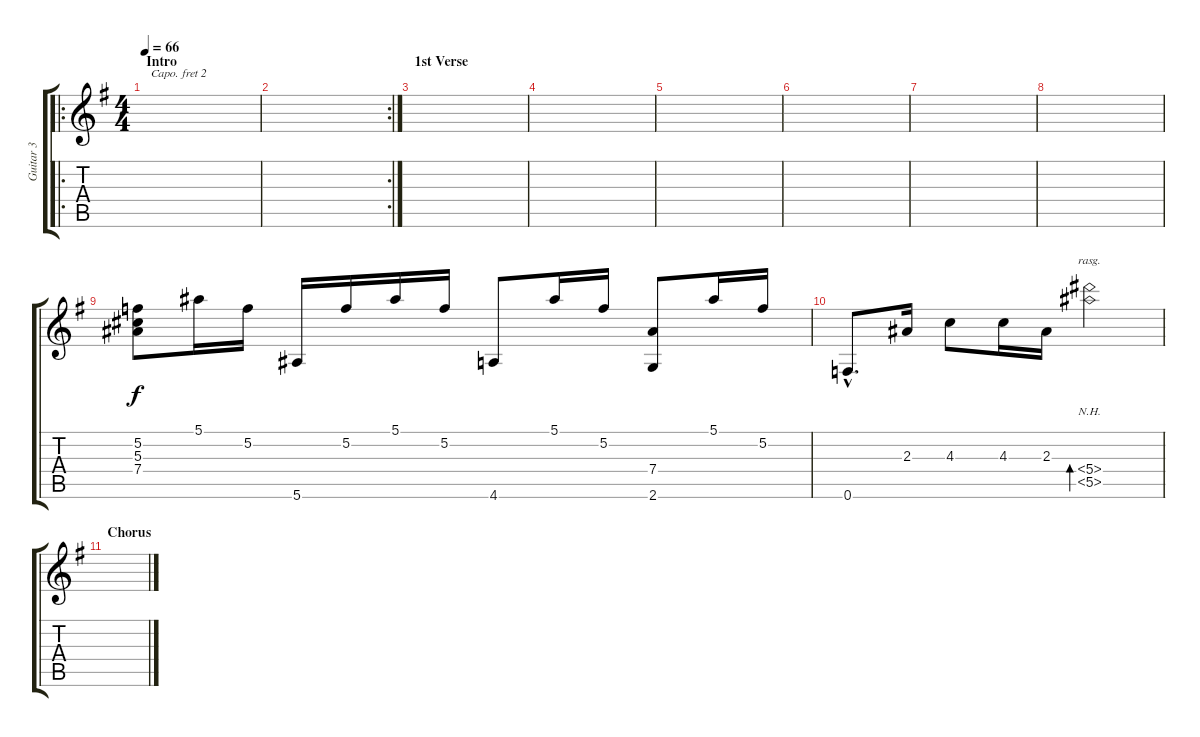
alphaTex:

\track ("Guitar 3" "Guitar 3") {instrument acousticguitarnylon}
\staff {score tabs}
\capo 2
\tuning (Eb4 Bb3 Gb3 Db3 Ab2 Eb2) {hide}
\ro
\ts (4 4)
\section ("" "Intro")
\tempo 66
\clef g2
\ks g
|
\rc 2
|
\section ("" "1st Verse")
|
|
|
|
|
|
(5.2 5.3 7.4).8 5.1.16 5.2.16 5.6.16 5.2.16 5.1.16 5.2.16 4.6.8 5.1.16 5.2.16 (7.4 2.6).8 5.1.16 5.2.16 |
0.6{hac}.8{d} 2.3.16 4.3.8 4.3.16 2.3.16 (5.4{nh} 5.5{nh}).2{bd 60 rasg ii} |
\section ("" "Chorus")
